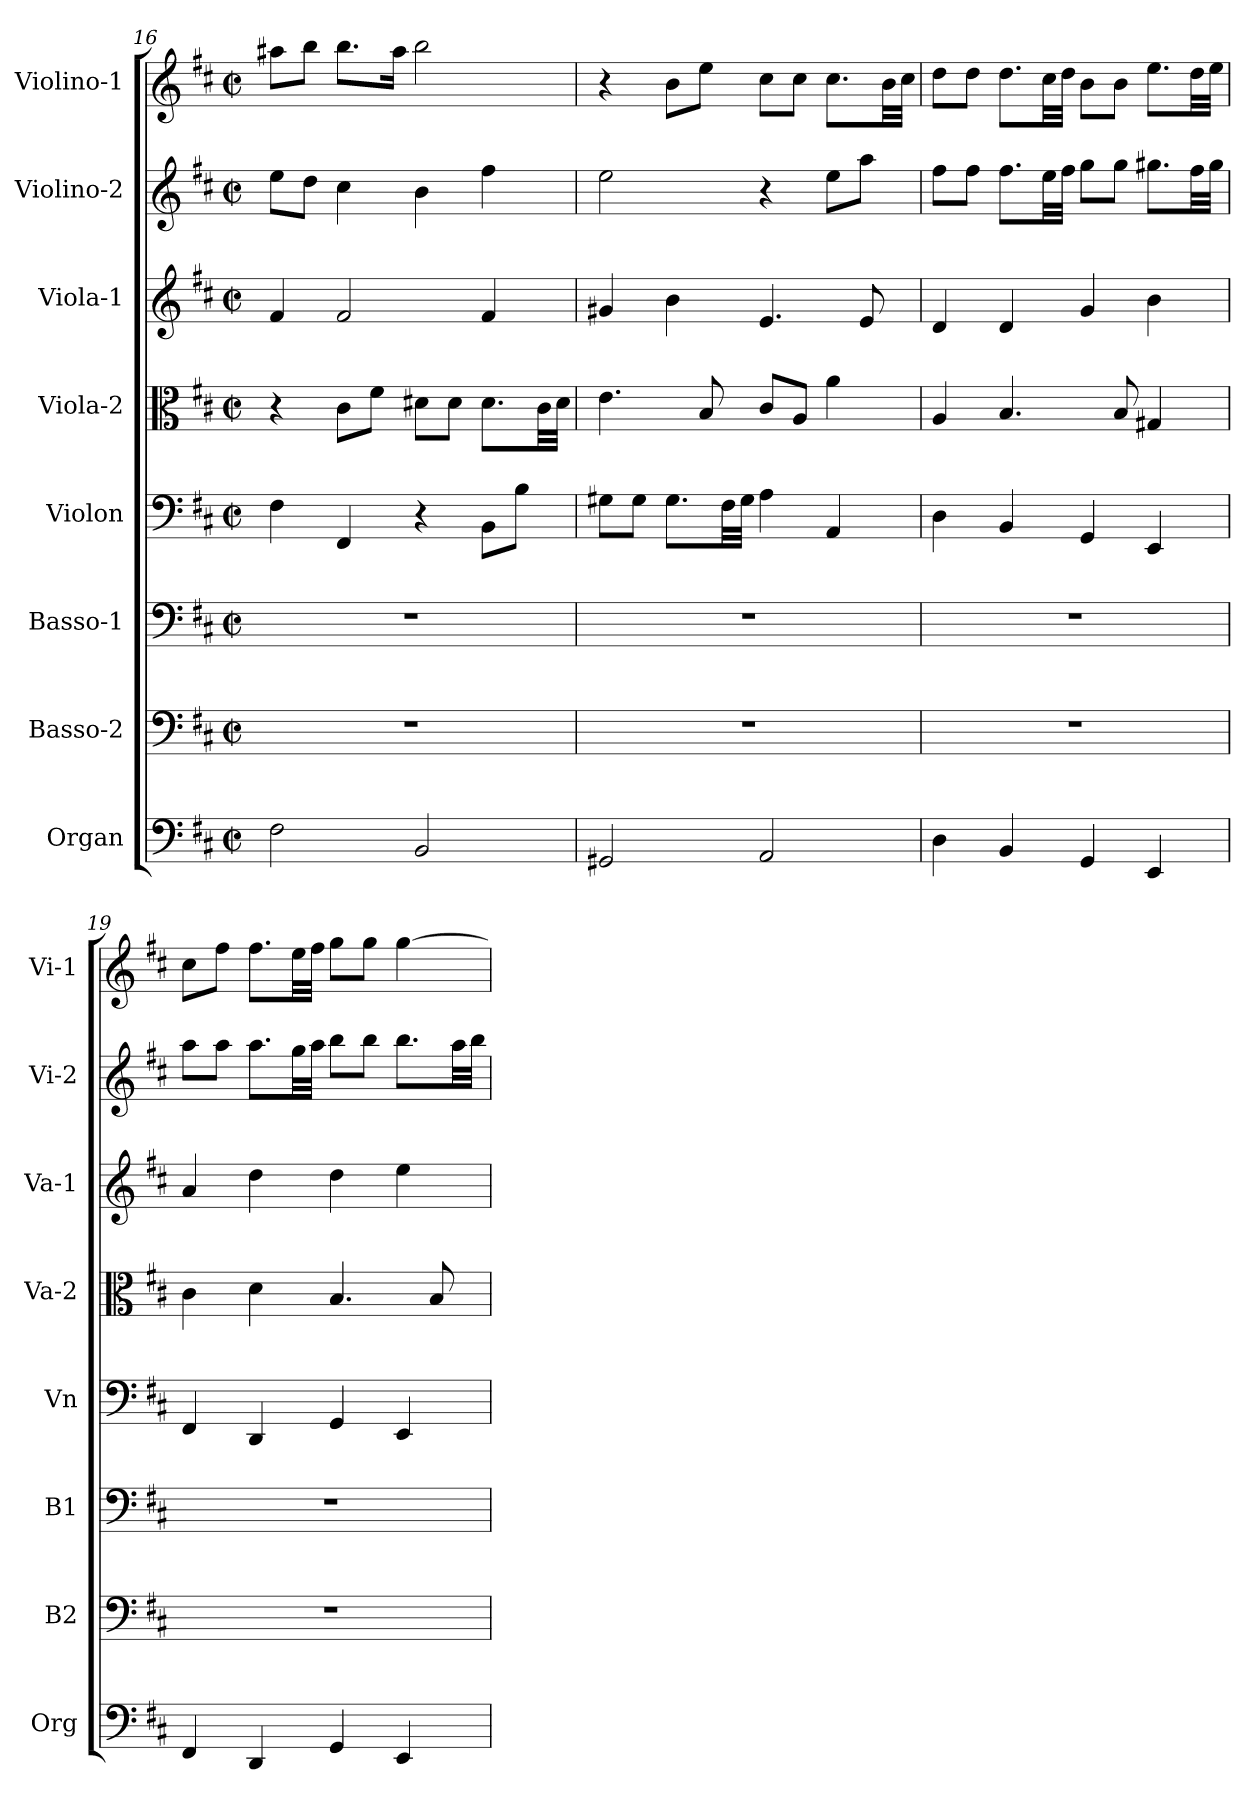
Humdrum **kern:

**kern	**kern	**kern	**kern	**kern	**kern	**kern	**kern
*part8	*part7	*part6	*part5	*part4	*part3	*part2	*part1
*staff8	*staff7	*staff6	*staff5	*staff4	*staff3	*staff2	*staff1
*I"Organ	*I"Basso-2	*I"Basso-1	*I"Violon	*I"Viola-2	*I"Viola-1	*I"Violino-2	*I"Violino-1
*I'Org	*I'B2	*I'B1	*I'Vn	*I'Va-2	*I'Va-1	*I'Vi-2	*I'Vi-1
*clefF4	*clefF4	*clefF4	*clefF4	*clefC3	*clefG2	*clefG2	*clefG2
*k[f#c#]	*k[f#c#]	*k[f#c#]	*k[f#c#]	*k[f#c#]	*k[f#c#]	*k[f#c#]	*k[f#c#]
*D:	*D:	*D:	*D:	*D:	*D:	*D:	*D:
*M2/2	*M2/2	*M2/2	*M2/2	*M2/2	*M2/2	*M2/2	*M2/2
*met(c|)	*met(c|)	*met(c|)	*met(c|)	*met(c|)	*met(c|)	*met(c|)	*met(c|)
=16	=16	=16	=16	=16	=16	=16	=16
2F#\	1r	1r	4F#\	4r	4f#/	8ee\L	8aa#X\L
.	.	.	.	.	.	8dd\J	8bb\J
.	.	.	4FF#/	8c#\L	2f#/	4cc#\	8.bb\L
.	.	.	.	8f#\J	.	.	.
.	.	.	.	.	.	.	16aa#\Jk
2BB/	.	.	4r	8d#X\L	.	4b\	2bb\
.	.	.	.	8d#\J	.	.	.
.	.	.	8BB\L	8.d#\L	4f#/	4ff#\	.
.	.	.	8B\J	.	.	.	.
.	.	.	.	32c#\LL	.	.	.
.	.	.	.	32d#\JJJ	.	.	.
=17	=17	=17	=17	=17	=17	=17	=17
2GG#X/	1r	1r	8G#X\L	4.e\	4g#X/	2ee\	4r
.	.	.	8G#\J	.	.	.	.
.	.	.	8.G#\L	.	4b\	.	8b\L
.	.	.	.	8B/	.	.	8ee\J
.	.	.	32F#\LL	.	.	.	.
.	.	.	32G#\JJJ	.	.	.	.
2AA/	.	.	4A\	8c#/L	4.e/	4r	8cc#\L
.	.	.	.	8A/J	.	.	8cc#\J
.	.	.	4AA/	4a\	.	8ee\L	8.cc#\L
.	.	.	.	.	8e/	8aa\J	.
.	.	.	.	.	.	.	32b\LL
.	.	.	.	.	.	.	32cc#\JJJ
=18	=18	=18	=18	=18	=18	=18	=18
4D\	1r	1r	4D\	4A/	4d/	8ff#\L	8dd\L
.	.	.	.	.	.	8ff#\J	8dd\J
4BB/	.	.	4BB/	4.B/	4d/	8.ff#\L	8.dd\L
.	.	.	.	.	.	32ee\LL	32cc#\LL
.	.	.	.	.	.	32ff#\JJJ	32dd\JJJ
4GG/	.	.	4GG/	.	4g/	8gg\L	8b\L
.	.	.	.	8B/	.	8gg\J	8b\J
4EE/	.	.	4EE/	4G#X/	4b\	8.gg#X\L	8.ee\L
.	.	.	.	.	.	32ff#\LL	32dd\LL
.	.	.	.	.	.	32gg#\JJJ	32ee\JJJ
!!LO:LB:g=z
=19	=19	=19	=19	=19	=19	=19	=19
4FF#/	1r	1r	4FF#/	4c#\	4a/	8aa\L	8cc#\L
.	.	.	.	.	.	8aa\J	8ff#\J
4DD/	.	.	4DD/	4d\	4dd\	8.aa\L	8.ff#\L
.	.	.	.	.	.	32gg\LL	32ee\LL
.	.	.	.	.	.	32aa\JJJ	32ff#\JJJ
4GG/	.	.	4GG/	4.B/	4dd\	8bb\L	8gg\L
.	.	.	.	.	.	8bb\J	8gg\J
4EE/	.	.	4EE/	.	4ee\	8.bb\L	[>4gg\
.	.	.	.	8B/	.	.	.
.	.	.	.	.	.	32aa\LL	.
.	.	.	.	.	.	32bb\JJJ	.
=	=	=	=	=	=	=	=
*-	*-	*-	*-	*-	*-	*-	*-
